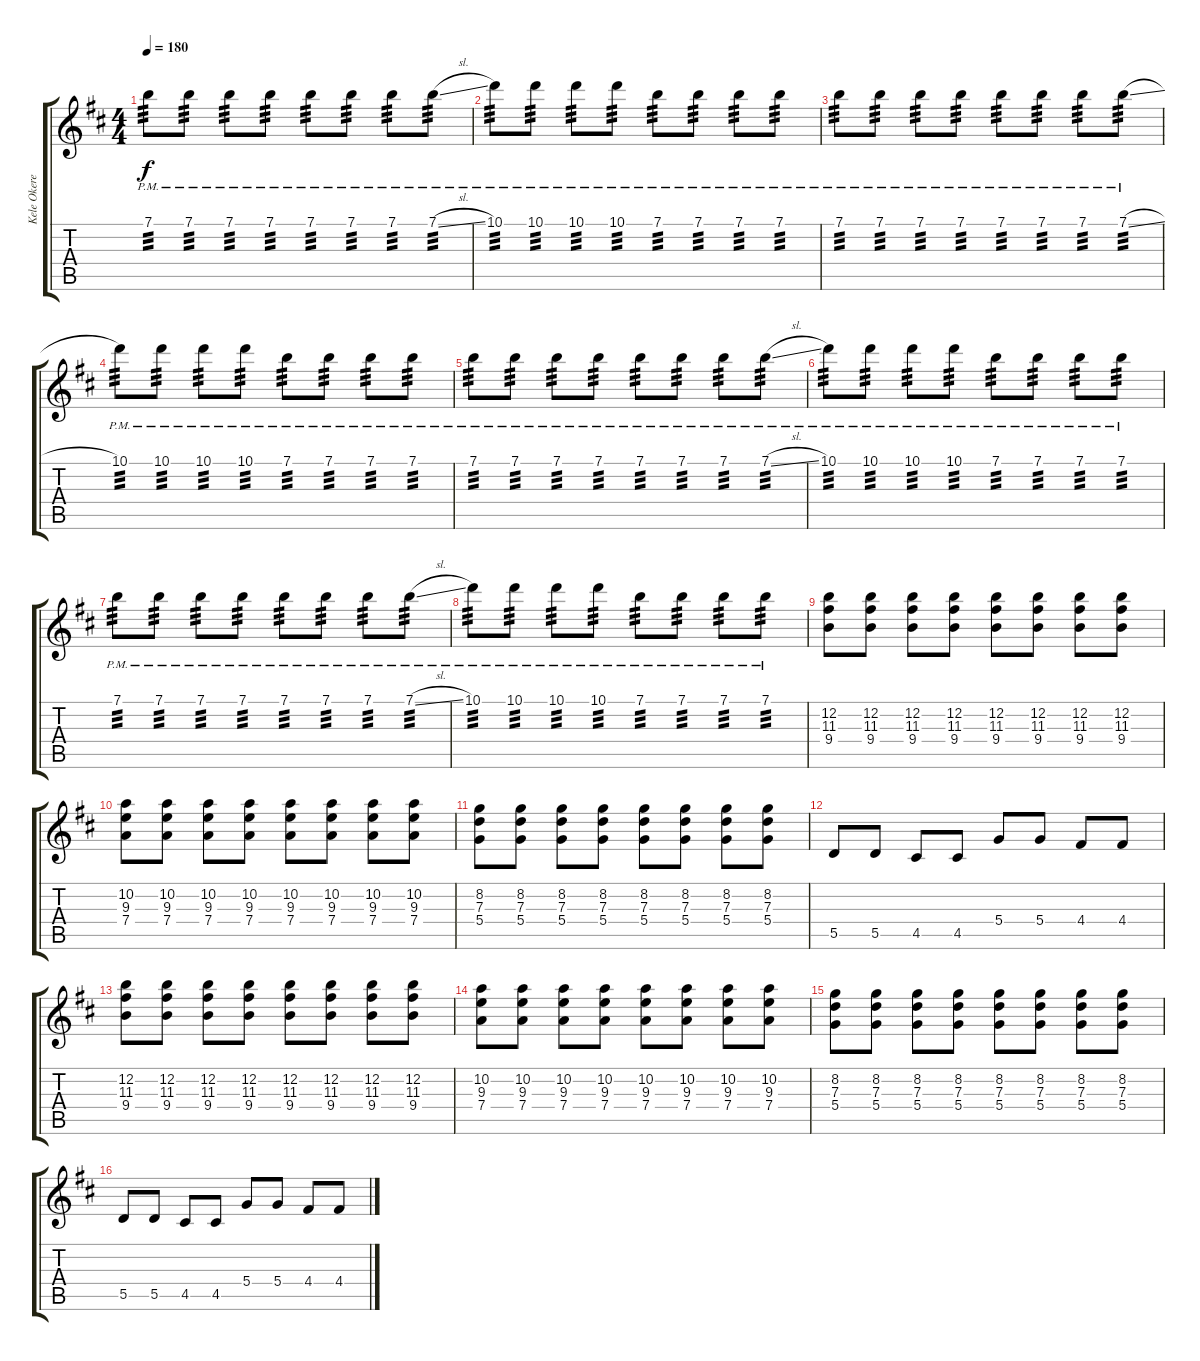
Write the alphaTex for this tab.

\track ("Kele Okereke" "Kele Okere") {instrument distortionguitar}
\staff {score tabs}
\tuning (E4 B3 G3 D3 A2 E2) {hide}
\ts (4 4)
\tempo 180
\clef g2
\ks d
7.1{pm}.8{tp 3 dy f} 7.1{pm}.8{tp 3} 7.1{pm}.8{tp 3} 7.1{pm}.8{tp 3} 7.1{pm}.8{tp 3} 7.1{pm}.8{tp 3} 7.1{pm}.8{tp 3} 7.1{sl pm}.8{tp 3} |
10.1{pm}.8{tp 3} 10.1{pm}.8{tp 3} 10.1{pm}.8{tp 3} 10.1{pm}.8{tp 3} 7.1{pm}.8{tp 3} 7.1{pm}.8{tp 3} 7.1{pm}.8{tp 3} 7.1{pm}.8{tp 3} |
7.1{pm}.8{tp 3} 7.1{pm}.8{tp 3} 7.1{pm}.8{tp 3} 7.1{pm}.8{tp 3} 7.1{pm}.8{tp 3} 7.1{pm}.8{tp 3} 7.1{pm}.8{tp 3} 7.1{sl pm}.8{tp 3} |
10.1{pm}.8{tp 3} 10.1{pm}.8{tp 3} 10.1{pm}.8{tp 3} 10.1{pm}.8{tp 3} 7.1{pm}.8{tp 3} 7.1{pm}.8{tp 3} 7.1{pm}.8{tp 3} 7.1{pm}.8{tp 3} |
7.1{pm}.8{tp 3} 7.1{pm}.8{tp 3} 7.1{pm}.8{tp 3} 7.1{pm}.8{tp 3} 7.1{pm}.8{tp 3} 7.1{pm}.8{tp 3} 7.1{pm}.8{tp 3} 7.1{sl pm}.8{tp 3} |
10.1{pm}.8{tp 3} 10.1{pm}.8{tp 3} 10.1{pm}.8{tp 3} 10.1{pm}.8{tp 3} 7.1{pm}.8{tp 3} 7.1{pm}.8{tp 3} 7.1{pm}.8{tp 3} 7.1{pm}.8{tp 3} |
7.1{pm}.8{tp 3} 7.1{pm}.8{tp 3} 7.1{pm}.8{tp 3} 7.1{pm}.8{tp 3} 7.1{pm}.8{tp 3} 7.1{pm}.8{tp 3} 7.1{pm}.8{tp 3} 7.1{sl pm}.8{tp 3} |
10.1{pm}.8{tp 3} 10.1{pm}.8{tp 3} 10.1{pm}.8{tp 3} 10.1{pm}.8{tp 3} 7.1{pm}.8{tp 3} 7.1{pm}.8{tp 3} 7.1{pm}.8{tp 3} 7.1{pm}.8{tp 3} |
(12.2 11.3 9.4).8 (12.2 11.3 9.4).8 (12.2 11.3 9.4).8 (12.2 11.3 9.4).8 (12.2 11.3 9.4).8 (12.2 11.3 9.4).8 (12.2 11.3 9.4).8 (12.2 11.3 9.4).8 |
(10.2 9.3 7.4).8 (10.2 9.3 7.4).8 (10.2 9.3 7.4).8 (10.2 9.3 7.4).8 (10.2 9.3 7.4).8 (10.2 9.3 7.4).8 (10.2 9.3 7.4).8 (10.2 9.3 7.4).8 |
(8.2 7.3 5.4).8 (8.2 7.3 5.4).8 (8.2 7.3 5.4).8 (8.2 7.3 5.4).8 (8.2 7.3 5.4).8 (8.2 7.3 5.4).8 (8.2 7.3 5.4).8 (8.2 7.3 5.4).8 |
5.5.8 5.5.8 4.5.8 4.5.8 5.4.8 5.4.8 4.4.8 4.4.8 |
(12.2 11.3 9.4).8 (12.2 11.3 9.4).8 (12.2 11.3 9.4).8 (12.2 11.3 9.4).8 (12.2 11.3 9.4).8 (12.2 11.3 9.4).8 (12.2 11.3 9.4).8 (12.2 11.3 9.4).8 |
(10.2 9.3 7.4).8 (10.2 9.3 7.4).8 (10.2 9.3 7.4).8 (10.2 9.3 7.4).8 (10.2 9.3 7.4).8 (10.2 9.3 7.4).8 (10.2 9.3 7.4).8 (10.2 9.3 7.4).8 |
(8.2 7.3 5.4).8 (8.2 7.3 5.4).8 (8.2 7.3 5.4).8 (8.2 7.3 5.4).8 (8.2 7.3 5.4).8 (8.2 7.3 5.4).8 (8.2 7.3 5.4).8 (8.2 7.3 5.4).8 |
5.5.8 5.5.8 4.5.8 4.5.8 5.4.8 5.4.8 4.4.8 4.4.8
